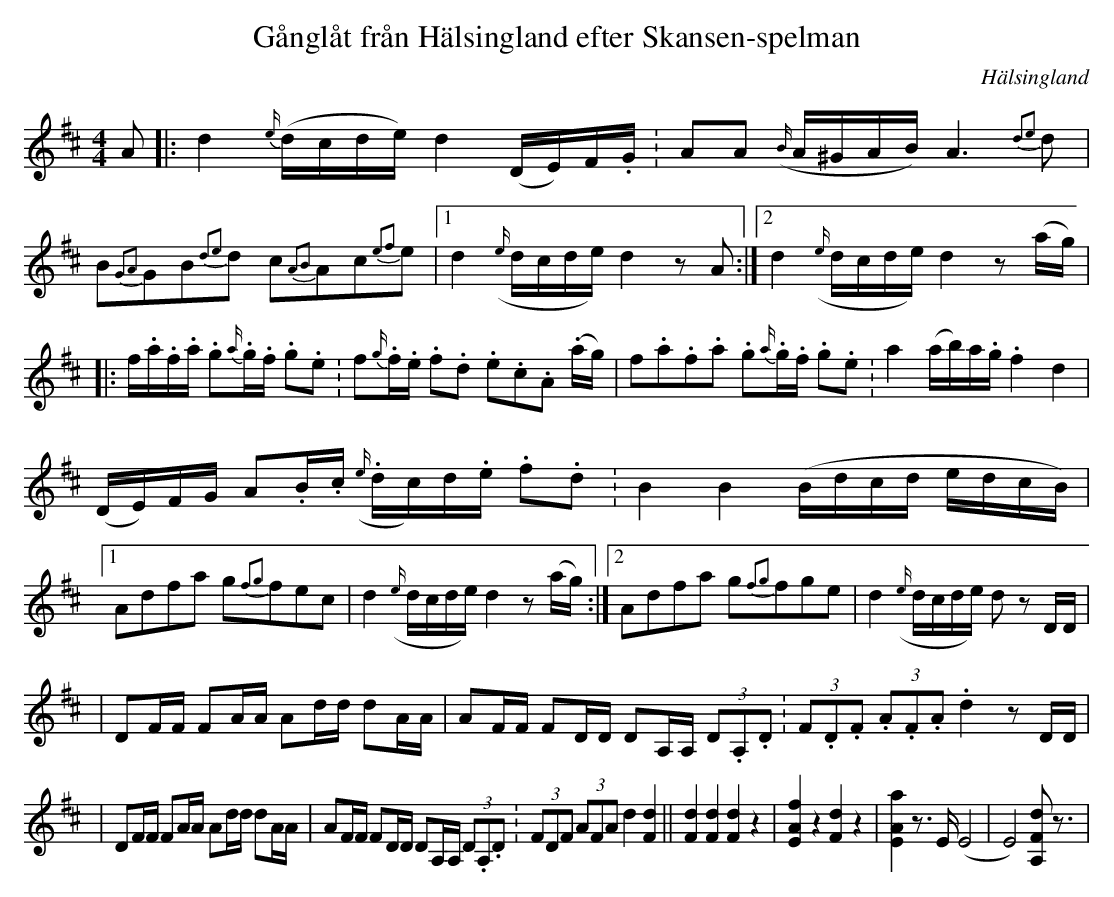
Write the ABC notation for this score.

X:1
T: Gånglåt från Hälsingland efter Skansen-spelman
O: Hälsingland
M: 4/4
L: 1/16
K: D
A2|:d4 {e/}(dcde) d4 (DE)F.G.| A2A2 ({B/}A^GAB) A6 {d2e2}d2 |B2{G2A2}G2B2{d2e2}d2 c2{A2B2}A2c2{e2f2}e2 |1 d4 ({e/}dcde) d4 z2 A2:|2 d4 ({e/}dcde) d4 z2 (ag)|
|:f.a.f.a. g2.{a/}g.f. g2.e2.| f2.{g/}f.e. f2.d2. e2.c2.A2. (ag)|f2.a2.f2.a2. g2.{a/}g.f. g2.e2. | a4 (ab)a.g. f4 d4|
(DE)FG A2.B.c. ({e/}dc)d.e. f2.d2.|B4 B4 (Bdcd edcB) |1 A2d2f2a2 g2{f2g2}f2e2c2 |d4 ({e/}dcde) d4 z2 (ag) :|2 A2d2f2a2 g2{f2g2}f2g2e2 |d4 ({e/}dcde) d2 z2 DD|
|D2FF F2AA A2dd d2AA|A2FF F2DD D2A,A, (3D2.A,2.D2.|(3F2.D2.F2. (3A2.F2.A2. d4 z2  DD|
|D2FF F2AA A2dd d2AA|A2FF F2DD D2A,A, (3D2.A,2.D2.|(3F2D2F2 (3A2F2A2 d4  [F4d4]||[F4d4] [F4d4] [F4d4] z4|[E4A4f4] z4 [F4 d4] z4|[E4A4a4] z3 E (E8|E8) [A,2F2d2] z3|
